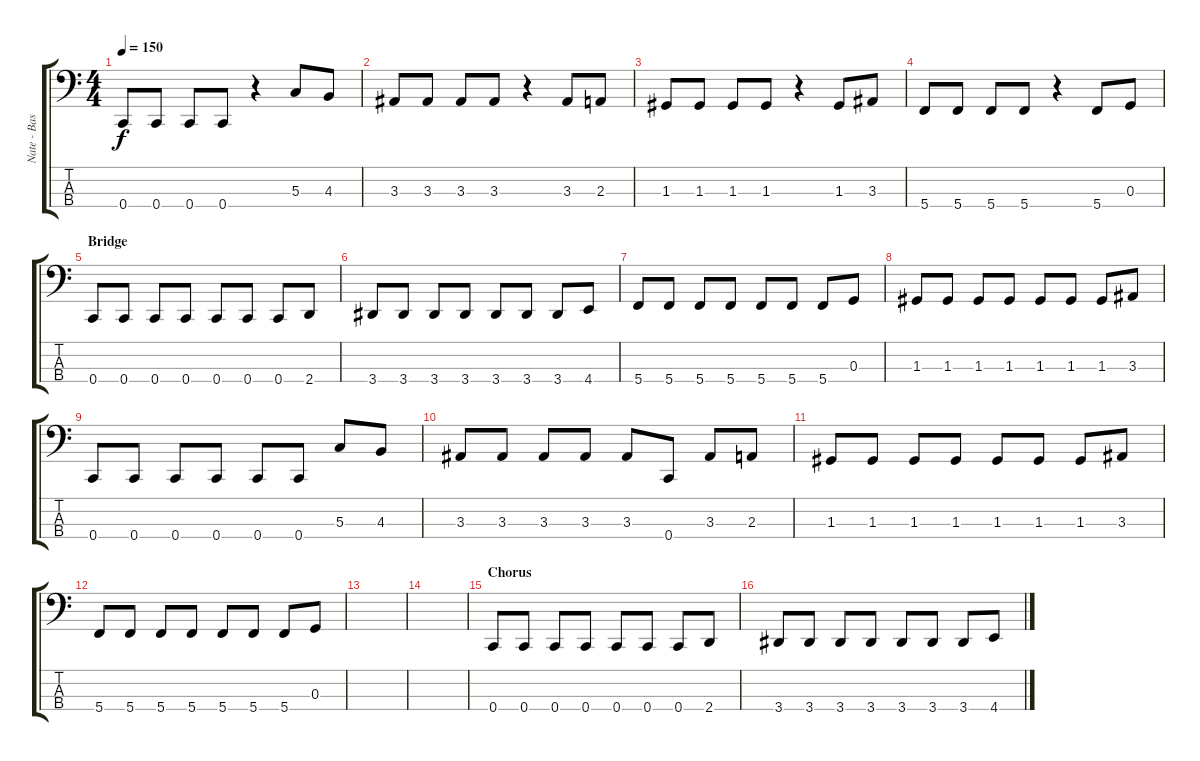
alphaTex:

\track ("Nate - Bass" "Nate - Bas") {instrument electricbassfinger}
\staff {score tabs}
\tuning (F2 C2 G1 C1) {hide}
\ts (4 4)
\tempo 150
\clef f4
\ks c
0.4.8{dy f} 0.4.8 0.4.8 0.4.8 r.4 5.3.8 4.3.8 |
3.3.8 3.3.8 3.3.8 3.3.8 r.4 3.3.8 2.3.8 |
1.3.8 1.3.8 1.3.8 1.3.8 r.4 1.3.8 3.3.8 |
5.4.8 5.4.8 5.4.8 5.4.8 r.4 5.4.8 0.3.8 |
\section ("" "Bridge")
0.4.8 0.4.8 0.4.8 0.4.8 0.4.8 0.4.8 0.4.8 2.4.8 |
3.4.8 3.4.8 3.4.8 3.4.8 3.4.8 3.4.8 3.4.8 4.4.8 |
5.4.8 5.4.8 5.4.8 5.4.8 5.4.8 5.4.8 5.4.8 0.3.8 |
1.3.8 1.3.8 1.3.8 1.3.8 1.3.8 1.3.8 1.3.8 3.3.8 |
0.4.8 0.4.8 0.4.8 0.4.8 0.4.8 0.4.8 5.3.8 4.3.8 |
3.3.8 3.3.8 3.3.8 3.3.8 3.3.8 0.4.8 3.3.8 2.3.8 |
1.3.8 1.3.8 1.3.8 1.3.8 1.3.8 1.3.8 1.3.8 3.3.8 |
5.4.8 5.4.8 5.4.8 5.4.8 5.4.8 5.4.8 5.4.8 0.3.8 |
|
|
\section ("" "Chorus")
0.4.8 0.4.8 0.4.8 0.4.8 0.4.8 0.4.8 0.4.8 2.4.8 |
3.4.8 3.4.8 3.4.8 3.4.8 3.4.8 3.4.8 3.4.8 4.4.8
